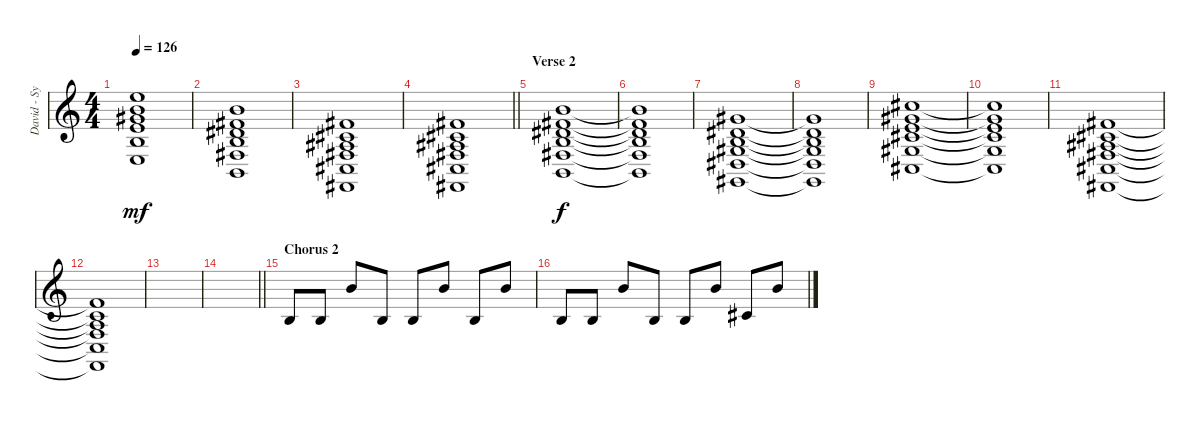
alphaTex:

\track ("David - Synth" "David - Sy") {instrument lead1square}
\staff {score}
\tuning (E4 B3 G3 D3 A2 E2) {hide}
\ts (4 4)
\tempo 126
\clef g2
\ks c
(12.1 12.2 13.3 14.4 14.5 12.6).1{dy mf} |
(7.1 7.2 8.3 9.4 9.5 7.6).1 |
(2.1 2.2 3.3 4.4 4.5 2.6).1 |
\barLineRight lightlight
(2.1 2.2 3.3 4.4 4.5 2.6).1 |
\section ("" "Verse 2")
(7.1 7.2 8.3 9.4 9.5 7.6).1{dy f volume 4} |
(7.1{t} 7.2{t} 8.3{t} 9.4{t} 9.5{t} 7.6{t}).1 |
(4.1 4.2 4.3 6.4 6.5 4.6).1 |
(4.1{t} 4.2{t} 4.3{t} 6.4{t} 6.5{t} 4.6{t}).1 |
(9.1 9.2 9.3 11.4 11.5 9.6).1 |
(9.1{t} 9.2{t} 9.3{t} 11.4{t} 11.5{t} 9.6{t}).1 |
(2.1 2.2 3.3 4.4 4.5 2.6).1 |
(2.1{t} 2.2{t} 3.3{t} 4.4{t} 4.5{t} 2.6{t}).1 |
|
\barLineRight lightlight
|
\section ("" "Chorus 2")
9.4.8{volume 9} 9.4.8 12.2.8 9.4.8 9.4.8 12.2.8 9.4.8 12.2.8 |
9.4.8 9.4.8 12.2.8 9.4.8 9.4.8 12.2.8 11.4.8 12.2.8
